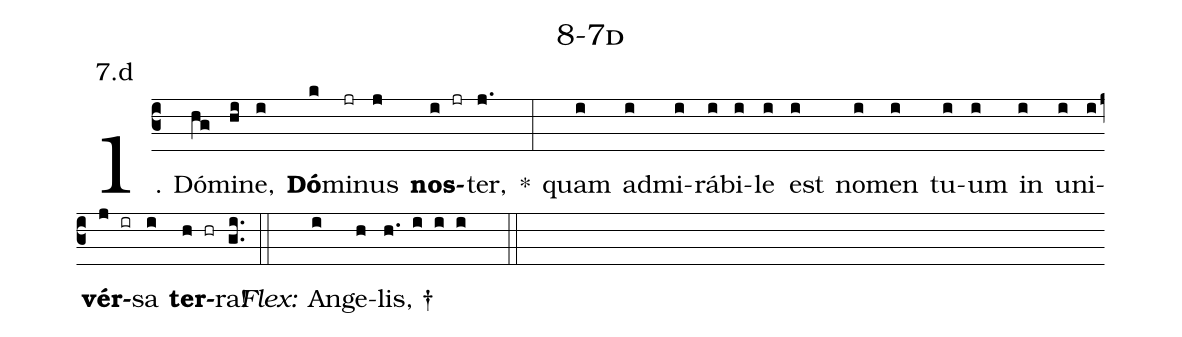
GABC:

name: 8-7d;
annotation: 7.d;
%%
(c3)1. Dó(hg)mi(hi)ne,(i) <b>Dó</b>(k)mi(jr)nus(j) <b>nos</b>(i jr)ter,(j.) *(:) quam(i) ad(i)mi(i)rá(i)bi(i)le(i) est(i) no(i)men(i) tu(i)um(i) in(i) u(i)ni(i)<b>vér</b>(j ir)sa(i) <b>ter</b>(h hr)ra!(gi..) (::)
<i>Flex:</i>()  An(i)ge(h)lis, †(h. i i i  ::)
